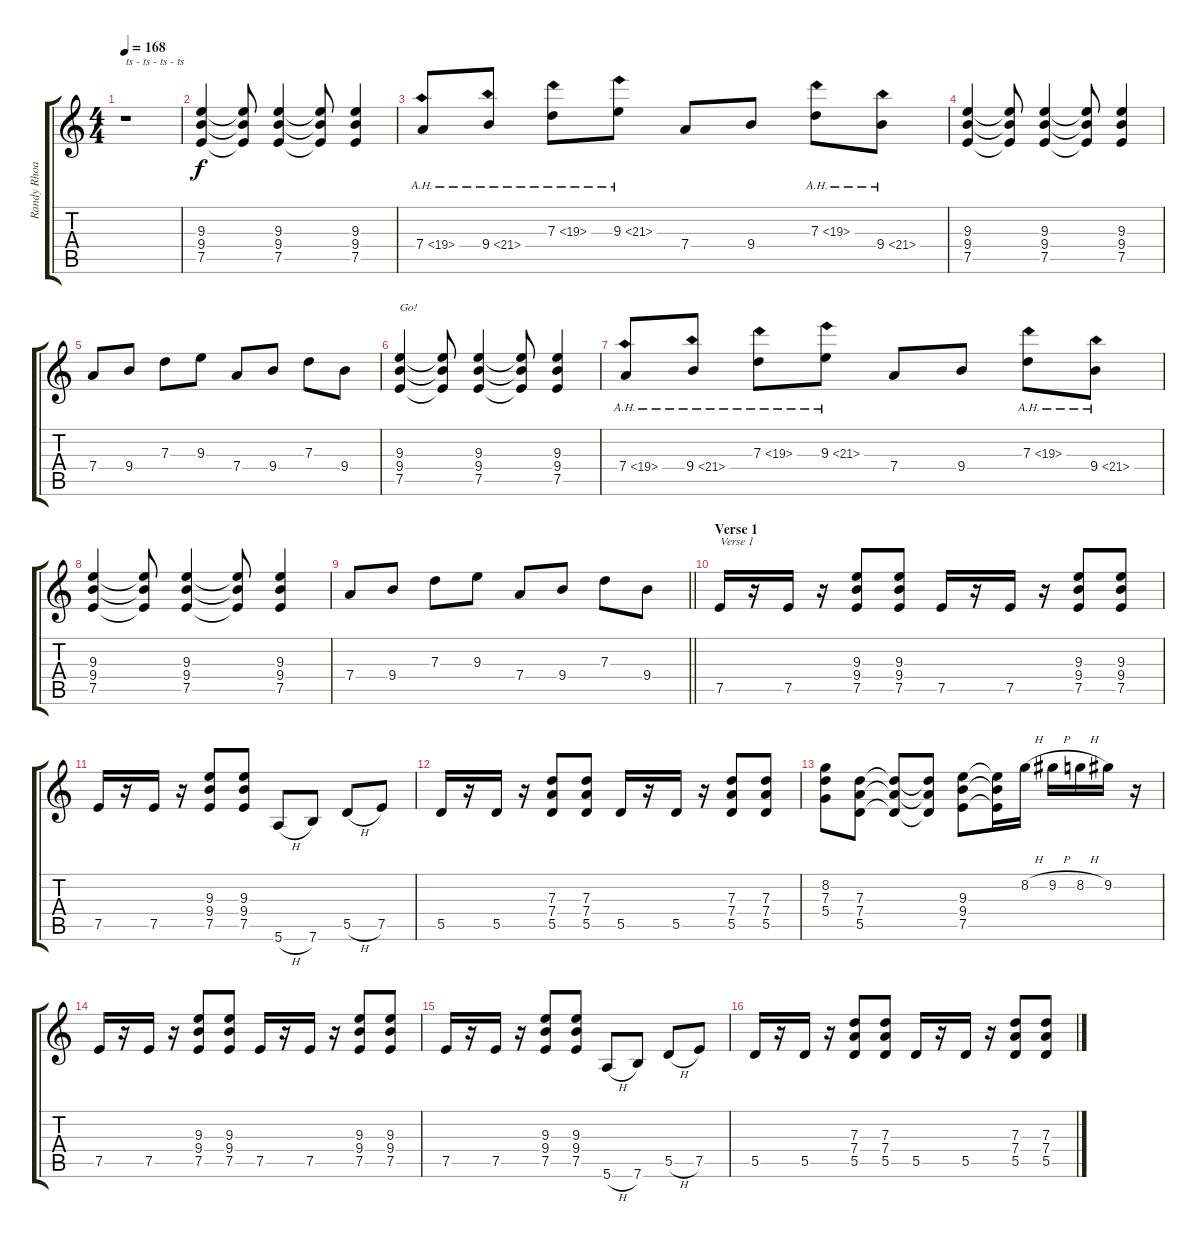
\track ("Randy Rhoads" "Randy Rhoa") {instrument distortionguitar}
\staff {score tabs}
\tuning (E4 B3 G3 D3 A2 E2) {hide}
\ts (4 4)
\tempo 168
\clef g2
\ks c
r.1{txt "ts - ts - ts - ts" dy f instrument distortionguitar} |
(9.3 9.4 7.5).4 (9.3{t} 9.4{t} 7.5{t}).8 (9.3 9.4 7.5).4 (9.3{t} 9.4{t} 7.5{t}).8 (9.3 9.4 7.5).4 |
7.4{ah 12}.8 9.4{ah 12}.8 7.3{ah 12}.8 9.3{ah 12}.8 7.4.8 9.4.8 7.3{ah 12}.8 9.4{ah 12}.8 |
(9.3 9.4 7.5).4 (9.3{t} 9.4{t} 7.5{t}).8 (9.3 9.4 7.5).4 (9.3{t} 9.4{t} 7.5{t}).8 (9.3 9.4 7.5).4 |
7.4.8 9.4.8 7.3.8 9.3.8 7.4.8 9.4.8 7.3.8 9.4.8 |
(9.3 9.4 7.5).4{txt "Go!"} (9.3{t} 9.4{t} 7.5{t}).8 (9.3 9.4 7.5).4 (9.3{t} 9.4{t} 7.5{t}).8 (9.3 9.4 7.5).4 |
7.4{ah 12}.8 9.4{ah 12}.8 7.3{ah 12}.8 9.3{ah 12}.8 7.4.8 9.4.8 7.3{ah 12}.8 9.4{ah 12}.8 |
(9.3 9.4 7.5).4 (9.3{t} 9.4{t} 7.5{t}).8 (9.3 9.4 7.5).4 (9.3{t} 9.4{t} 7.5{t}).8 (9.3 9.4 7.5).4 |
\barLineRight lightlight
7.4.8 9.4.8 7.3.8 9.3.8 7.4.8 9.4.8 7.3.8 9.4.8 |
\section ("" "Verse 1")
7.5.16{txt "Verse 1"} r.16 7.5.16 r.16 (9.3 9.4 7.5).8 (9.3 9.4 7.5).8 7.5.16 r.16 7.5.16 r.16 (9.3 9.4 7.5).8 (9.3 9.4 7.5).8 |
7.5.16 r.16 7.5.16 r.16 (9.3 9.4 7.5).8 (9.3 9.4 7.5).8 5.6{h}.8 7.6.8 5.5{h}.8 7.5.8 |
5.5.16 r.16 5.5.16 r.16 (7.3 7.4 5.5).8 (7.3 7.4 5.5).8 5.5.16 r.16 5.5.16 r.16 (7.3 7.4 5.5).8 (7.3 7.4 5.5).8 |
(8.2 7.3 5.4).8 (7.3 7.4 5.5).8 (7.3{t} 7.4{t} 5.5{t}).8 (7.3{t} 7.4{t} 5.5{t}).8 (9.3 9.4 7.5).8 (9.3{t} 9.4{t} 7.5{t}).16 8.2{h}.16 9.2{h}.16 8.2{h}.16 9.2.16 r.16 |
7.5.16 r.16 7.5.16 r.16 (9.3 9.4 7.5).8 (9.3 9.4 7.5).8 7.5.16 r.16 7.5.16 r.16 (9.3 9.4 7.5).8 (9.3 9.4 7.5).8 |
7.5.16 r.16 7.5.16 r.16 (9.3 9.4 7.5).8 (9.3 9.4 7.5).8 5.6{h}.8 7.6.8 5.5{h}.8 7.5.8 |
5.5.16 r.16 5.5.16 r.16 (7.3 7.4 5.5).8 (7.3 7.4 5.5).8 5.5.16 r.16 5.5.16 r.16 (7.3 7.4 5.5).8 (7.3 7.4 5.5).8
